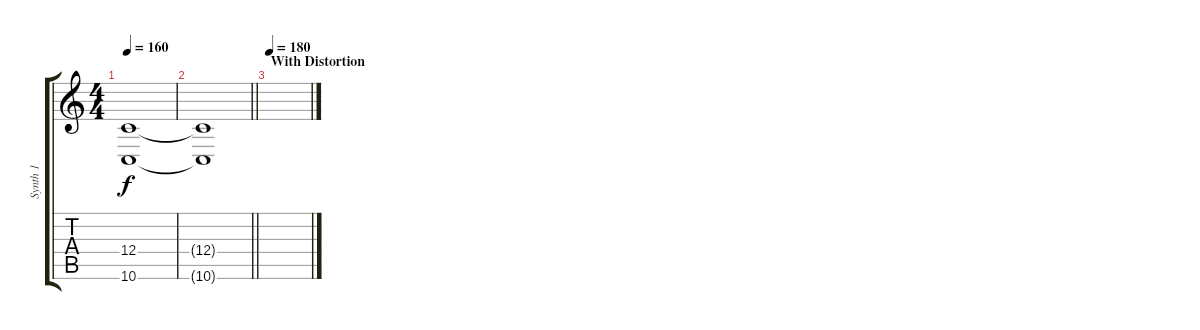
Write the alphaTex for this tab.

\track ("Synth 1" "Synth 1") {instrument choiraahs}
\staff {score tabs}
\tuning (D4 A3 F3 C3 G2 D2) {hide}
\ts (4 4)
\tempo 160
\clef g2
\ks c
(12.4{t} 10.6{t}).1{dy f} |
\barLineRight lightlight
(12.4{t} 10.6{t}).1 |
\section ("" "With Distortion")
\tempo 180
